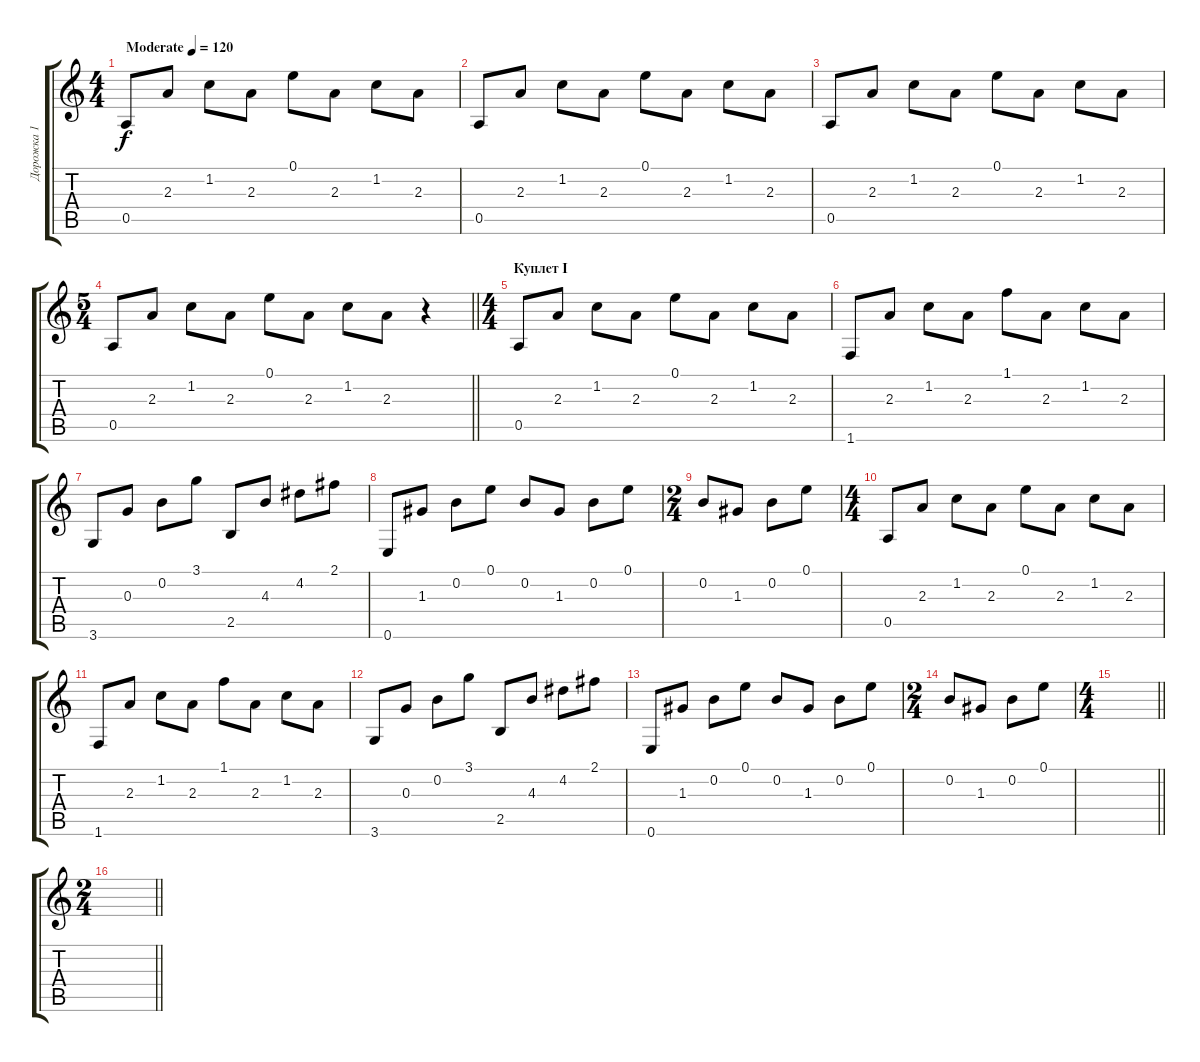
\track ("Дорожка 1" "Дорожка 1") {instrument distortionguitar}
\staff {score tabs}
\tuning (E4 B3 G3 D3 A2 E2) {hide}
\ts (4 4)
\tempo (120 "Moderate")
\clef g2
\ks c
0.5.8{dy f instrument distortionguitar} 2.3.8 1.2.8 2.3.8 0.1.8 2.3.8 1.2.8 2.3.8 |
0.5.8 2.3.8 1.2.8 2.3.8 0.1.8 2.3.8 1.2.8 2.3.8 |
0.5.8 2.3.8 1.2.8 2.3.8 0.1.8 2.3.8 1.2.8 2.3.8 |
\ts (5 4)
\barLineRight lightlight
0.5.8 2.3.8 1.2.8 2.3.8 0.1.8 2.3.8 1.2.8 2.3.8 r.4 |
\ts (4 4)
\section ("" "Куплет I")
0.5.8 2.3.8 1.2.8 2.3.8 0.1.8 2.3.8 1.2.8 2.3.8 |
1.6.8 2.3.8 1.2.8 2.3.8 1.1.8 2.3.8 1.2.8 2.3.8 |
3.6.8 0.3.8 0.2.8 3.1.8 2.5.8 4.3.8 4.2.8 2.1.8 |
0.6.8 1.3.8 0.2.8 0.1.8 0.2.8 1.3.8 0.2.8 0.1.8 |
\ts (2 4)
0.2.8 1.3.8 0.2.8 0.1.8 |
\ts (4 4)
0.5.8 2.3.8 1.2.8 2.3.8 0.1.8 2.3.8 1.2.8 2.3.8 |
1.6.8 2.3.8 1.2.8 2.3.8 1.1.8 2.3.8 1.2.8 2.3.8 |
3.6.8 0.3.8 0.2.8 3.1.8 2.5.8 4.3.8 4.2.8 2.1.8 |
0.6.8 1.3.8 0.2.8 0.1.8 0.2.8 1.3.8 0.2.8 0.1.8 |
\ts (2 4)
0.2.8 1.3.8 0.2.8 0.1.8 |
\ts (4 4)
\barLineRight lightlight
|
\ts (2 4)
\barLineRight lightlight
